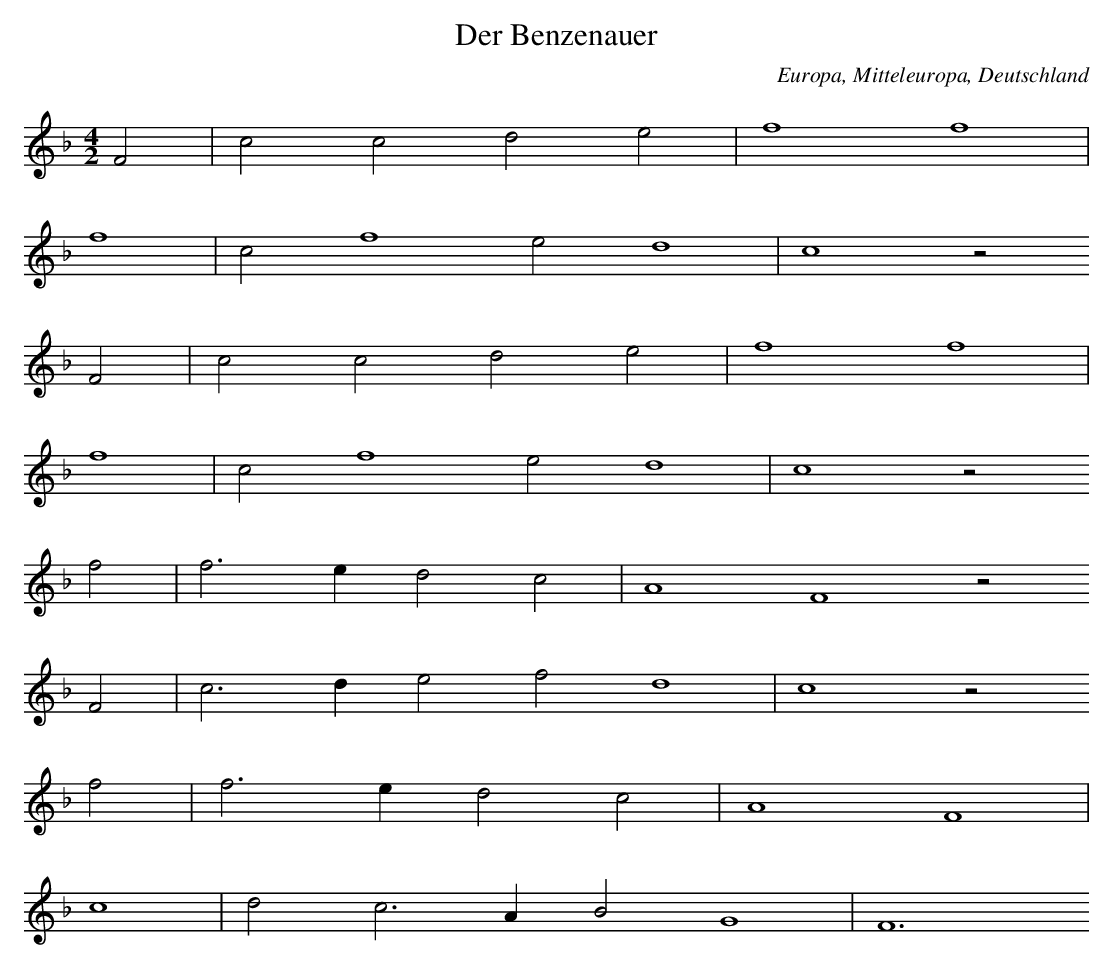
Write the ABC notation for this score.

X:1
T: Der Benzenauer
O: Europa, Mitteleuropa, Deutschland
M: 4/2
L: 1/4
K: F
F2 | c2c2d2e2 | f4f4 |
f4 | c2f4e2d4 | c4z2
F2 | c2c2d2e2 | f4f4 |
f4 | c2f4e2d4 | c4z2
f2 | f3ed2c2 | A4F4z2
F2 | c3de2f2d4 | c4z2
f2 | f3ed2c2 | A4F4 |
c4 | d2c3AB2G4 | F6
